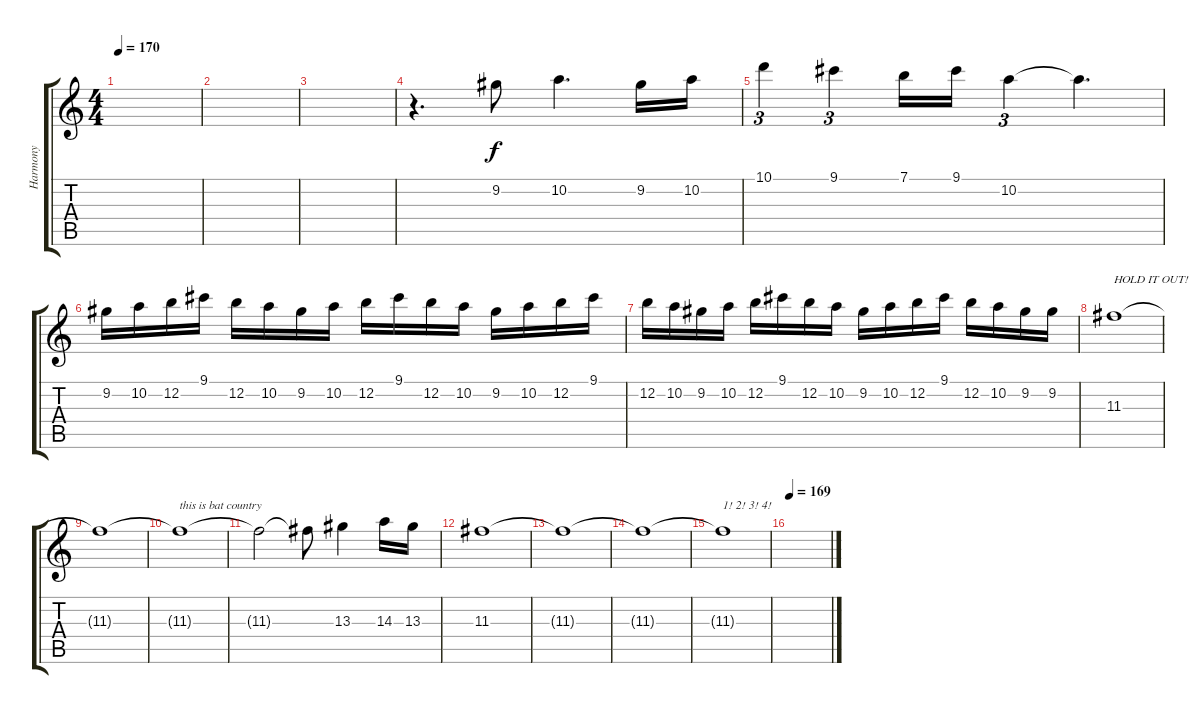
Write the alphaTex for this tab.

\track ("Harmony" "Harmony") {instrument distortionguitar}
\staff {score tabs}
\tuning (E4 B3 G3 D3 A2 E2) {hide}
\ts (4 4)
\tempo 170
\clef g2
\ks c
|
|
|
r.4{d balance 4} 9.2.8 10.2.4{d} 9.2.16 10.2.16 |
10.1.4{tu (3 2)} 9.1.4{tu (3 2)} 7.1.16 9.1.16 10.2.4{tu (3 2)} 10.2{t}.4{d} |
9.2.16 10.2.16 12.2.16 9.1.16 12.2.16 10.2.16 9.2.16 10.2.16 12.2.16 9.1.16 12.2.16 10.2.16 9.2.16 10.2.16 12.2.16 9.1.16 |
12.2.16 10.2.16 9.2.16 10.2.16 12.2.16 9.1.16 12.2.16 10.2.16 9.2.16 10.2.16 12.2.16 9.1.16 12.2.16 10.2.16 9.2.16 9.2.16 |
11.3.1{txt "HOLD IT OUT!"} |
11.3{t}.1 |
11.3{t}.1{txt "this is bat country"} |
11.3{t}.2 11.3{t}.8 13.3.4 14.3.16 13.3.16 |
11.3.1 |
11.3{t}.1 |
11.3{t}.1 |
11.3{t}.1{txt "1! 2! 3! 4! "} |
\tempo 169
